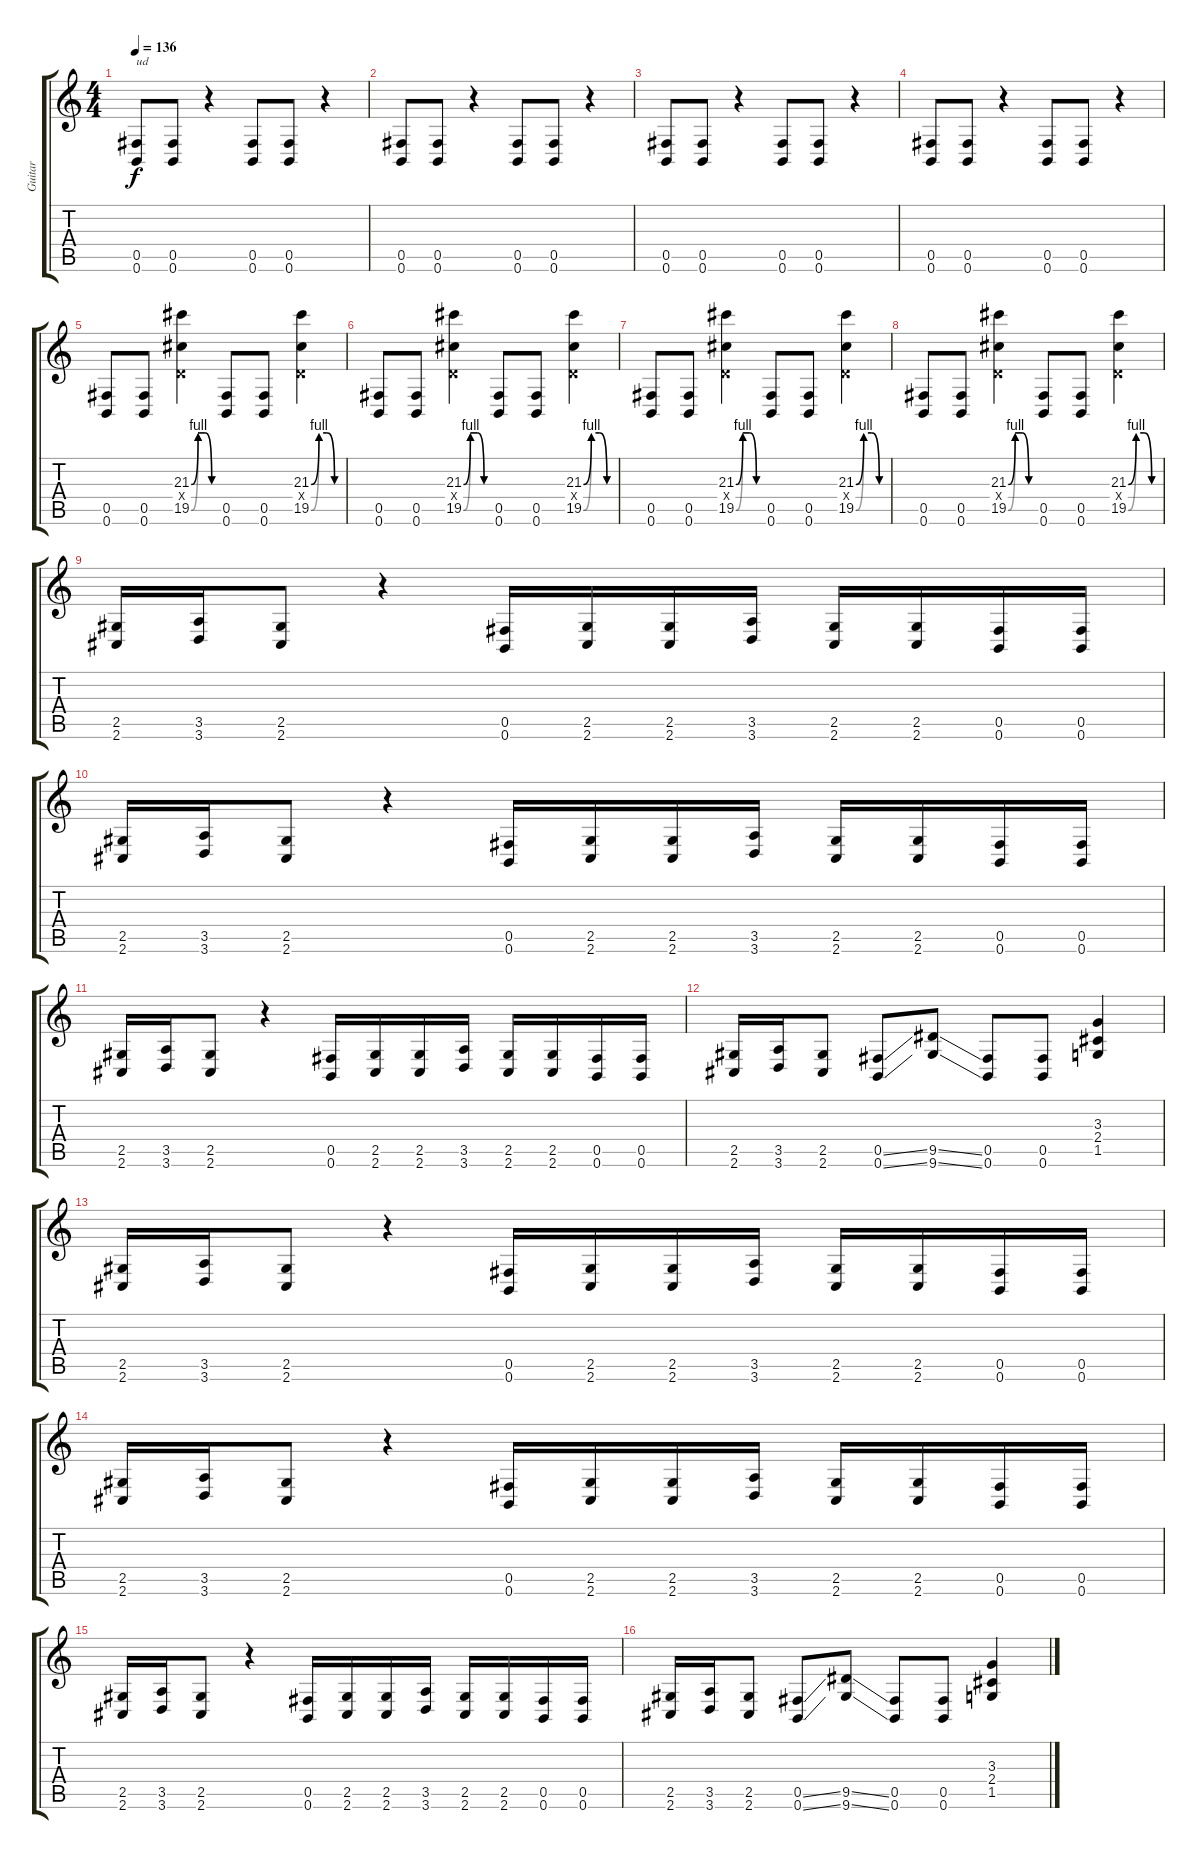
\track ("Guitar" "Guitar") {instrument overdrivenguitar}
\staff {score tabs}
\tuning (Db4 Ab3 E3 B2 Gb2 B1) {hide}
\ts (4 4)
\tempo 136
\clef g2
\ks c
(0.5 0.6).8{txt "ud" dy f instrument overdrivenguitar} (0.5 0.6).8 r.4 (0.5 0.6).8 (0.5 0.6).8 r.4 |
(0.5 0.6).8 (0.5 0.6).8 r.4 (0.5 0.6).8 (0.5 0.6).8 r.4 |
(0.5 0.6).8 (0.5 0.6).8 r.4 (0.5 0.6).8 (0.5 0.6).8 r.4 |
(0.5 0.6).8 (0.5 0.6).8 r.4 (0.5 0.6).8 (0.5 0.6).8 r.4 |
(0.5 0.6).8 (0.5 0.6).8 (21.3{be (custom 0 0 15 4 30 4 45 0 60 0)} 3.4{x} 19.5{be (custom 0 0 15 4 30 4 45 0 60 0)}).4 (0.5 0.6).8 (0.5 0.6).8 (21.3{be (custom 0 0 15 4 30 4 45 0 60 0)} 3.4{x} 19.5{be (custom 0 0 15 4 30 4 45 0 60 0)}).4 |
(0.5 0.6).8 (0.5 0.6).8 (21.3{be (custom 0 0 15 4 30 4 45 0 60 0)} 3.4{x} 19.5{be (custom 0 0 15 4 30 4 45 0 60 0)}).4 (0.5 0.6).8 (0.5 0.6).8 (21.3{be (custom 0 0 15 4 30 4 45 0 60 0)} 3.4{x} 19.5{be (custom 0 0 15 4 30 4 45 0 60 0)}).4 |
(0.5 0.6).8 (0.5 0.6).8 (21.3{be (custom 0 0 15 4 30 4 45 0 60 0)} 3.4{x} 19.5{be (custom 0 0 15 4 30 4 45 0 60 0)}).4 (0.5 0.6).8 (0.5 0.6).8 (21.3{be (custom 0 0 15 4 30 4 45 0 60 0)} 3.4{x} 19.5{be (custom 0 0 15 4 30 4 45 0 60 0)}).4 |
(0.5 0.6).8 (0.5 0.6).8 (21.3{be (custom 0 0 15 4 30 4 45 0 60 0)} 3.4{x} 19.5{be (custom 0 0 15 4 30 4 45 0 60 0)}).4 (0.5 0.6).8 (0.5 0.6).8 (21.3{be (custom 0 0 15 4 30 4 45 0 60 0)} 3.4{x} 19.5{be (custom 0 0 15 4 30 4 45 0 60 0)}).4 |
(2.5 2.6).16 (3.5 3.6).16 (2.5 2.6).8 r.4 (0.5 0.6).16 (2.5 2.6).16 (2.5 2.6).16 (3.5 3.6).16 (2.5 2.6).16 (2.5 2.6).16 (0.5 0.6).16 (0.5 0.6).16 |
(2.5 2.6).16 (3.5 3.6).16 (2.5 2.6).8 r.4 (0.5 0.6).16 (2.5 2.6).16 (2.5 2.6).16 (3.5 3.6).16 (2.5 2.6).16 (2.5 2.6).16 (0.5 0.6).16 (0.5 0.6).16 |
(2.5 2.6).16 (3.5 3.6).16 (2.5 2.6).8 r.4 (0.5 0.6).16 (2.5 2.6).16 (2.5 2.6).16 (3.5 3.6).16 (2.5 2.6).16 (2.5 2.6).16 (0.5 0.6).16 (0.5 0.6).16 |
(2.5 2.6).16 (3.5 3.6).16 (2.5 2.6).8 (0.5{ss} 0.6{ss}).8 (9.5{ss} 9.6{ss}).8 (0.5 0.6).8 (0.5 0.6).8 (3.3 2.4 1.5).4 |
(2.5 2.6).16 (3.5 3.6).16 (2.5 2.6).8 r.4 (0.5 0.6).16 (2.5 2.6).16 (2.5 2.6).16 (3.5 3.6).16 (2.5 2.6).16 (2.5 2.6).16 (0.5 0.6).16 (0.5 0.6).16 |
(2.5 2.6).16 (3.5 3.6).16 (2.5 2.6).8 r.4 (0.5 0.6).16 (2.5 2.6).16 (2.5 2.6).16 (3.5 3.6).16 (2.5 2.6).16 (2.5 2.6).16 (0.5 0.6).16 (0.5 0.6).16 |
(2.5 2.6).16 (3.5 3.6).16 (2.5 2.6).8 r.4 (0.5 0.6).16 (2.5 2.6).16 (2.5 2.6).16 (3.5 3.6).16 (2.5 2.6).16 (2.5 2.6).16 (0.5 0.6).16 (0.5 0.6).16 |
(2.5 2.6).16 (3.5 3.6).16 (2.5 2.6).8 (0.5{ss} 0.6{ss}).8 (9.5{ss} 9.6{ss}).8 (0.5 0.6).8 (0.5 0.6).8 (3.3 2.4 1.5).4
